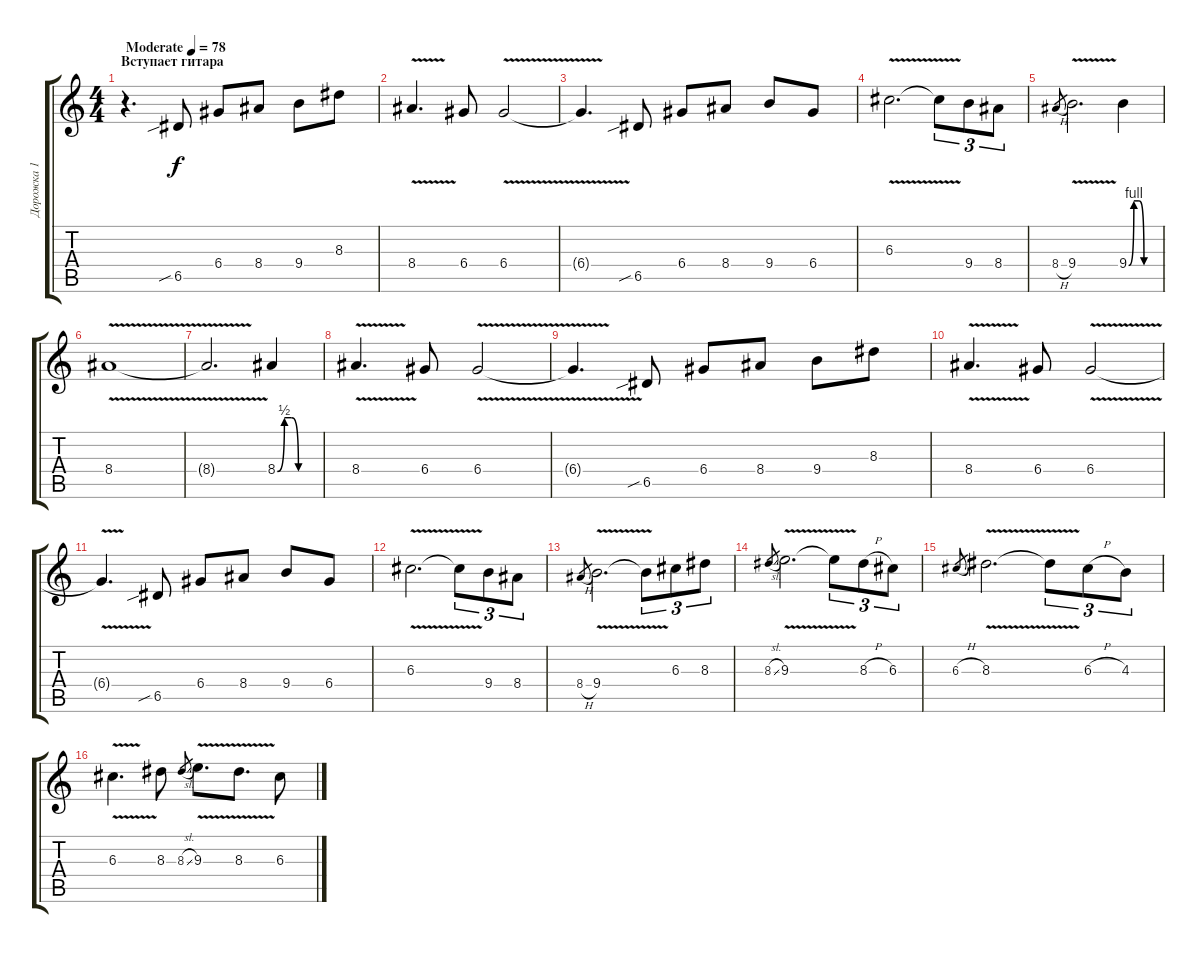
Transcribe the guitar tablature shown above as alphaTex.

\track ("Дорожка 1" "Дорожка 1") {instrument distortionguitar}
\staff {score tabs}
\tuning (E4 B3 G3 D3 A2 E2) {hide}
\ts (4 4)
\section ("" "Вступает гитара")
\tempo (78 "Moderate")
\clef g2
\ks c
r.4{d dy f instrument distortionguitar} 6.5{sib}.8 6.4.8 8.4.8 9.4.8 8.3.8 |
8.4{v}.4{d} 6.4.8 6.4{v}.2 |
6.4{t}.4{d} 6.5{sib}.8 6.4.8 8.4.8 9.4.8 6.4.8 |
6.3{v}.2{d} 6.3{t}.8{tu (3 2)} 9.4.8{tu (3 2)} 8.4.8{tu (3 2)} |
8.4{h}.8{gr} 9.4{v}.2{d} 9.4{be (custom 0 0 10 4 20 4 30 0 60 0)}.4 |
8.4{v}.1 |
8.4{t}.2{d} 8.4{be (custom 0 0 10 2 20 2 30 0 60 0)}.4 |
8.4{v}.4{d} 6.4.8 6.4{v}.2 |
6.4{t}.4{d} 6.5{sib}.8 6.4.8 8.4.8 9.4.8 8.3.8 |
8.4{v}.4{d} 6.4.8 6.4{v}.2 |
6.4{t}.4{d} 6.5{sib}.8 6.4.8 8.4.8 9.4.8 6.4.8 |
6.3{v}.2{d} 6.3{t}.8{tu (3 2)} 9.4.8{tu (3 2)} 8.4.8{tu (3 2)} |
8.4{h}.8{gr} 9.4{v}.2{d} 9.4{t}.8{tu (3 2)} 6.3.8{tu (3 2)} 8.3.8{tu (3 2)} |
8.3{sl}.8{gr} 9.3{v}.2{d} 9.3{t}.8{tu (3 2)} 8.3{h}.8{tu (3 2)} 6.3.8{tu (3 2)} |
6.3{h}.8{gr} 8.3{v}.2{d} 8.3{t}.8{tu (3 2)} 6.3{h}.8{tu (3 2)} 4.3.8{tu (3 2)} |
6.3{v}.4{d} 8.3.8 8.3{sl}.8{gr} 9.3{v}.8{d} 8.3{v}.8{d} 6.3.8
